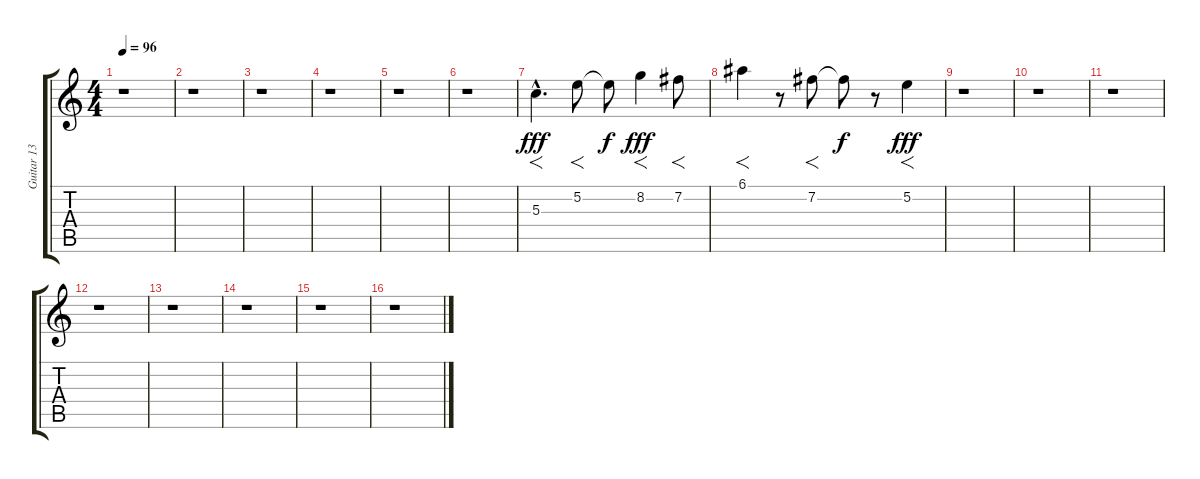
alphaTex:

\track ("Guitar 13" "Guitar 13") {instrument distortionguitar}
\staff {score tabs}
\tuning (E4 B3 G3 D3 A2 E2) {hide}
\ts (4 4)
\tempo 96
\clef g2
\ks c
r.1{dy fff} |
r.1 |
r.1 |
r.1 |
r.1 |
r.1 |
5.3{hac}.4{f d} 5.2.8{f} 5.2{t}.8{dy f} 8.2.4{f dy fff} 7.2.8{f} |
6.1.4{f} r.8 7.2.8{f} 7.2{t}.8{dy f} r.8 5.2.4{f dy fff} |
r.1 |
r.1 |
r.1 |
r.1 |
r.1 |
r.1 |
r.1 |
r.1
